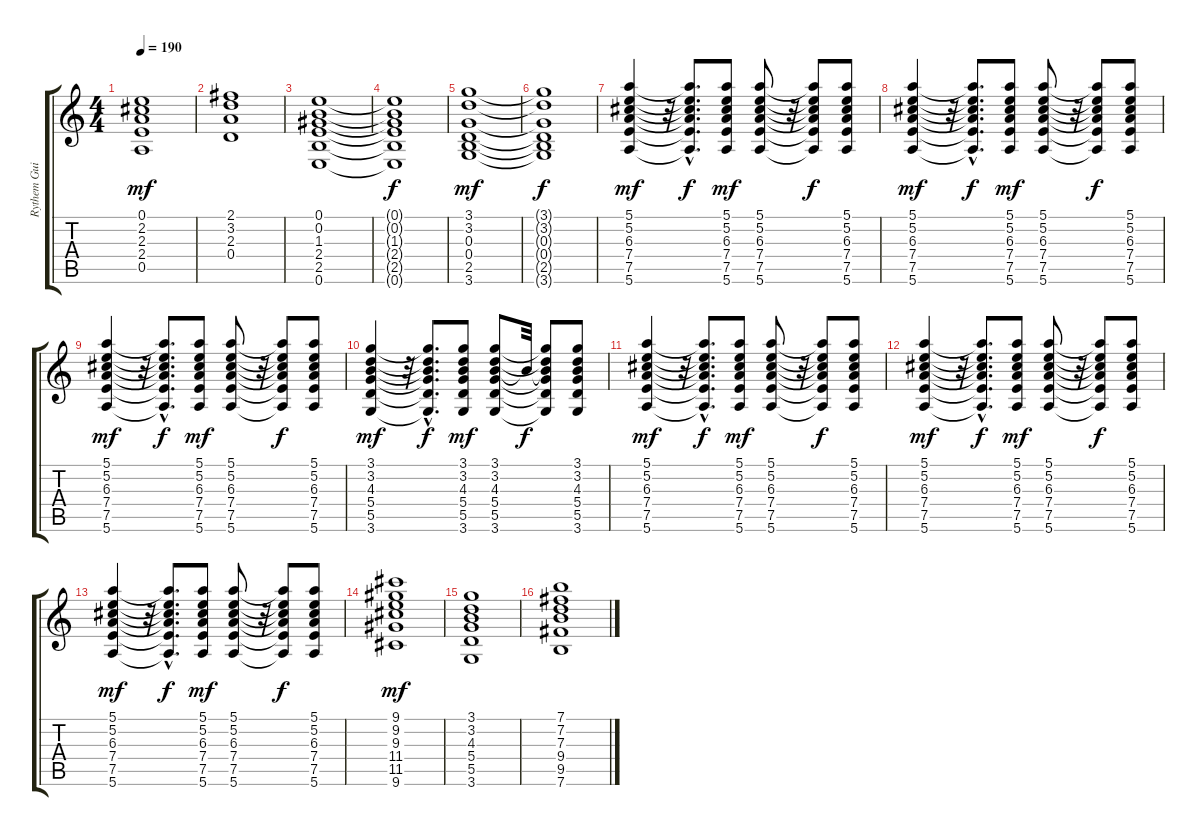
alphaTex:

\track ("Rythem Guitar" "Rythem Gui") {instrument overdrivenguitar}
\staff {score tabs}
\tuning (E4 B3 G3 D3 A2 E2) {hide}
\ts (4 4)
\tempo 190
\clef g2
\ks c
(0.1 2.2 2.3 2.4 0.5).1{dy mf} |
(2.1 3.2 2.3 0.4).1 |
(0.1 0.2 1.3 2.4 2.5 0.6).1 |
(0.1{t} 0.2{t} 1.3{t} 2.4{t} 2.5{t} 0.6{t}).1{dy f} |
(3.1 3.2 0.3 0.4 2.5 3.6).1{dy mf} |
(3.1{t} 3.2{t} 0.3{t} 0.4{t} 2.5{t} 3.6{t}).1{dy f} |
(5.1 5.2 6.3 7.4 7.5 5.6).4{dy mf} r.32 (5.1{hac t} 5.2{hac t} 6.3{hac t} 7.4{hac t} 7.5{hac t} 5.6{hac t}).8{d dy f} (5.1 5.2 6.3 7.4 7.5 5.6).8{dy mf} (5.1 5.2 6.3 7.4 7.5 5.6).8 r.32 (5.1{t} 5.2{t} 6.3{t} 7.4{t} 7.5{t} 5.6{t}).8{dy f} (5.1 5.2 6.3 7.4 7.5 5.6).8 |
(5.1 5.2 6.3 7.4 7.5 5.6).4{dy mf} r.32 (5.1{hac t} 5.2{hac t} 6.3{hac t} 7.4{hac t} 7.5{hac t} 5.6{hac t}).8{d dy f} (5.1 5.2 6.3 7.4 7.5 5.6).8{dy mf} (5.1 5.2 6.3 7.4 7.5 5.6).8 r.32 (5.1{t} 5.2{t} 6.3{t} 7.4{t} 7.5{t} 5.6{t}).8{dy f} (5.1 5.2 6.3 7.4 7.5 5.6).8 |
(5.1 5.2 6.3 7.4 7.5 5.6).4{dy mf} r.32 (5.1{hac t} 5.2{hac t} 6.3{hac t} 7.4{hac t} 7.5{hac t} 5.6{hac t}).8{d dy f} (5.1 5.2 6.3 7.4 7.5 5.6).8{dy mf} (5.1 5.2 6.3 7.4 7.5 5.6).8 r.32 (5.1{t} 5.2{t} 6.3{t} 7.4{t} 7.5{t} 5.6{t}).8{dy f} (5.1 5.2 6.3 7.4 7.5 5.6).8 |
(3.1 3.2 4.3 5.4 5.5 3.6).4{dy mf} r.32 (3.1{hac t} 3.2{hac t} 4.3{hac t} 5.4{hac t} 5.5{hac t} 3.6{hac t}).8{d dy f} (3.1 3.2 4.3 5.4 5.5 3.6).8{dy mf} (3.1 3.2 4.3 5.4 5.5 3.6).8 4.3{t}.32{dy f} (3.1{t} 3.2{t} 4.3{t} 5.4{t} 5.5{t} 3.6{t}).8 (3.1 3.2 4.3 5.4 5.5 3.6).8 |
(5.1 5.2 6.3 7.4 7.5 5.6).4{dy mf} r.32 (5.1{hac t} 5.2{hac t} 6.3{hac t} 7.4{hac t} 7.5{hac t} 5.6{hac t}).8{d dy f} (5.1 5.2 6.3 7.4 7.5 5.6).8{dy mf} (5.1 5.2 6.3 7.4 7.5 5.6).8 r.32 (5.1{t} 5.2{t} 6.3{t} 7.4{t} 7.5{t} 5.6{t}).8{dy f} (5.1 5.2 6.3 7.4 7.5 5.6).8 |
(5.1 5.2 6.3 7.4 7.5 5.6).4{dy mf} r.32 (5.1{hac t} 5.2{hac t} 6.3{hac t} 7.4{hac t} 7.5{hac t} 5.6{hac t}).8{d dy f} (5.1 5.2 6.3 7.4 7.5 5.6).8{dy mf} (5.1 5.2 6.3 7.4 7.5 5.6).8 r.32 (5.1{t} 5.2{t} 6.3{t} 7.4{t} 7.5{t} 5.6{t}).8{dy f} (5.1 5.2 6.3 7.4 7.5 5.6).8 |
(5.1 5.2 6.3 7.4 7.5 5.6).4{dy mf} r.32 (5.1{hac t} 5.2{hac t} 6.3{hac t} 7.4{hac t} 7.5{hac t} 5.6{hac t}).8{d dy f} (5.1 5.2 6.3 7.4 7.5 5.6).8{dy mf} (5.1 5.2 6.3 7.4 7.5 5.6).8 r.32 (5.1{t} 5.2{t} 6.3{t} 7.4{t} 7.5{t} 5.6{t}).8{dy f} (5.1 5.2 6.3 7.4 7.5 5.6).8 |
(9.1 9.2 9.3 11.4 11.5 9.6).1{dy mf} |
(3.1 3.2 4.3 5.4 5.5 3.6).1 |
(7.1 7.2 7.3 9.4 9.5 7.6).1
